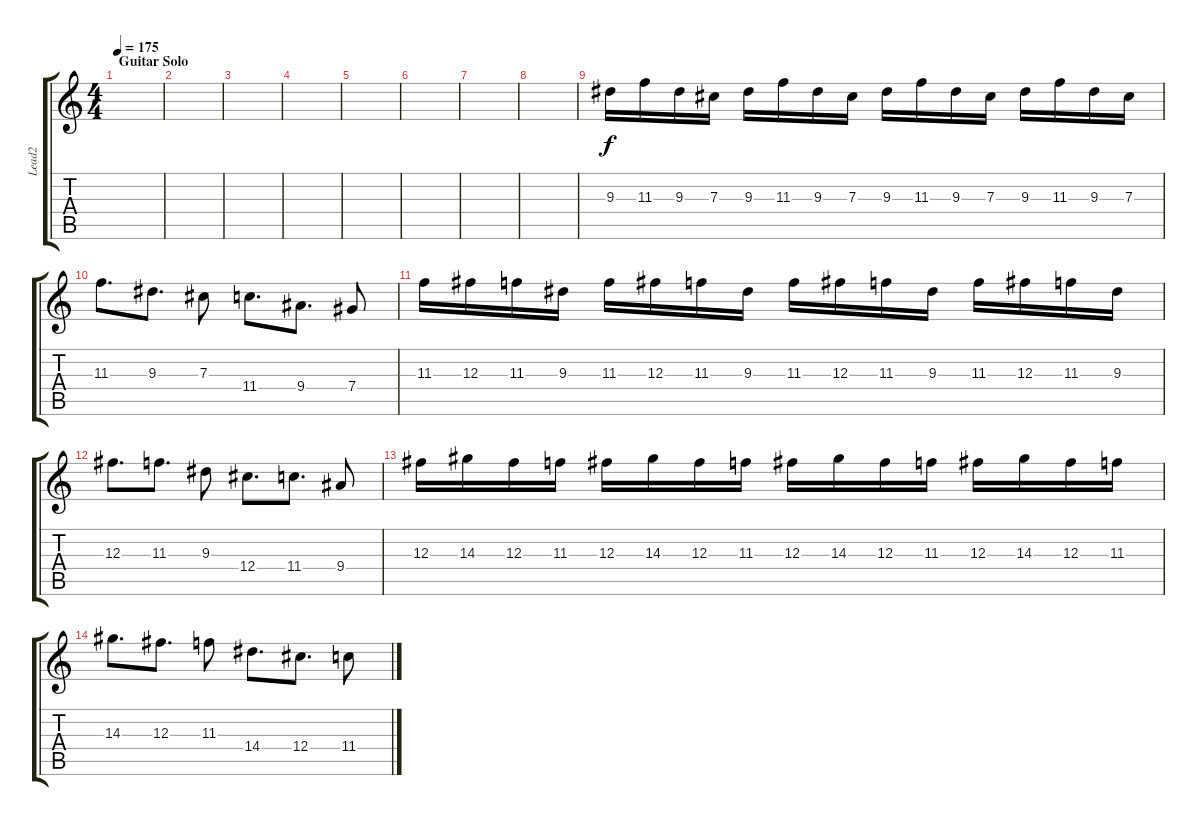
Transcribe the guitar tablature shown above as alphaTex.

\track ("Lead2" "Lead2") {instrument distortionguitar}
\staff {score tabs}
\tuning (Eb4 Bb3 Gb3 Db3 Ab2 Eb2) {hide}
\ts (4 4)
\section ("" "Guitar Solo")
\tempo 175
\clef g2
\ks c
|
|
|
|
|
|
|
|
9.3.16 11.3.16 9.3.16 7.3.16 9.3.16 11.3.16 9.3.16 7.3.16 9.3.16 11.3.16 9.3.16 7.3.16 9.3.16 11.3.16 9.3.16 7.3.16 |
11.3.8{d} 9.3.8{d} 7.3.8 11.4.8{d} 9.4.8{d} 7.4.8 |
11.3.16 12.3.16 11.3.16 9.3.16 11.3.16 12.3.16 11.3.16 9.3.16 11.3.16 12.3.16 11.3.16 9.3.16 11.3.16 12.3.16 11.3.16 9.3.16 |
12.3.8{d} 11.3.8{d} 9.3.8 12.4.8{d} 11.4.8{d} 9.4.8 |
12.3.16 14.3.16 12.3.16 11.3.16 12.3.16 14.3.16 12.3.16 11.3.16 12.3.16 14.3.16 12.3.16 11.3.16 12.3.16 14.3.16 12.3.16 11.3.16 |
14.3.8{d} 12.3.8{d} 11.3.8 14.4.8{d} 12.4.8{d} 11.4.8
